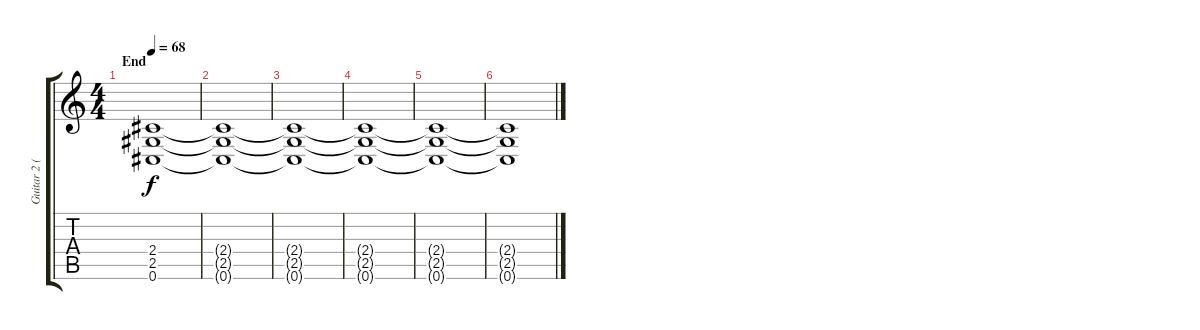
\track ("Guitar 2 (Distortion)" "Guitar 2 (") {instrument distortionguitar}
\staff {score tabs}
\tuning (Db4 Ab3 E3 B2 Gb2 Db2) {hide}
\ts (4 4)
\section ("" "End")
\tempo 68
\clef g2
\ks c
(2.4 2.5 0.6).1{dy f volume 5} |
(2.4{t} 2.5{t} 0.6{t}).1 |
(2.4{t} 2.5{t} 0.6{t}).1 |
(2.4{t} 2.5{t} 0.6{t}).1 |
(2.4{t} 2.5{t} 0.6{t}).1{volume 0} |
(2.4{t} 2.5{t} 0.6{t}).1
